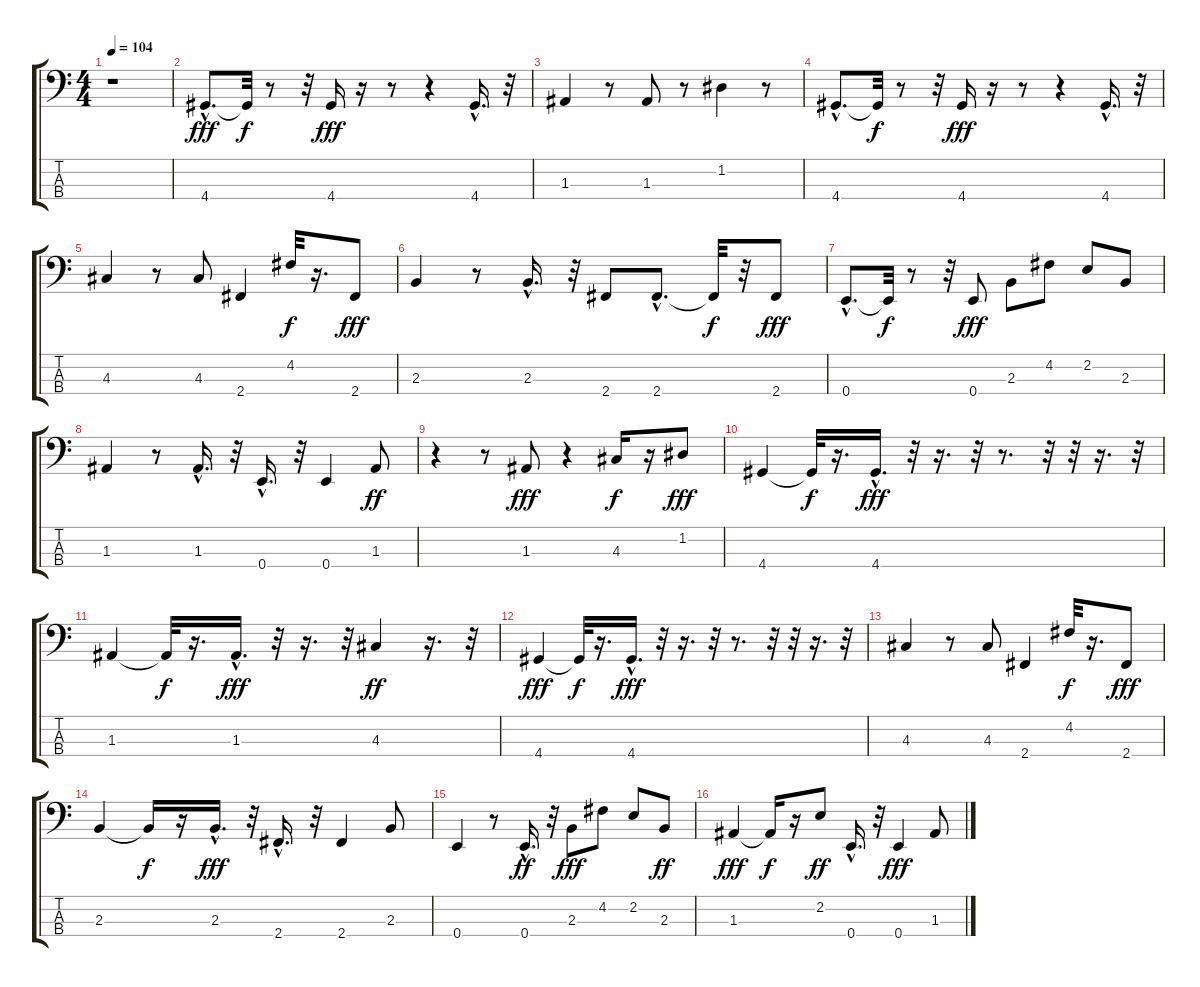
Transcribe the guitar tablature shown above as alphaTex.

\track "" {instrument fretlessbass}
\staff {score tabs}
\tuning (G2 D2 A1 E1) {hide}
\ts (4 4)
\tempo 104
\clef f4
\ks c
r.1{dy fff instrument fretlessbass} |
4.4{hac}.8{d} 4.4{t}.32{dy f} r.8 r.32 4.4.16{dy fff} r.16 r.8 r.4 4.4{hac}.16{d} r.32 |
1.3.4 r.8 1.3.8 r.8 1.2.4 r.8 |
4.4{hac}.8{d} 4.4{t}.32{dy f} r.8 r.32 4.4.16{dy fff} r.16 r.8 r.4 4.4{hac}.16{d} r.32 |
4.3.4 r.8 4.3.8 2.4.4 4.2.32{dy f} r.16{d} 2.4.8{dy fff} |
2.3.4 r.8 2.3{hac}.16{d} r.32 2.4.8 2.4{hac}.8{d} 2.4{t}.32{dy f} r.32 2.4.8{dy fff} |
0.4{hac}.8{d} 0.4{t}.32{dy f} r.8 r.32 0.4.8{dy fff} 2.3.8 4.2.8 2.2.8 2.3.8 |
1.3.4 r.8 1.3{hac}.16{d} r.32 0.4{hac}.16{d} r.32 0.4.4 1.3.8{dy ff} |
r.4 r.8 1.3.8{dy fff} r.4 4.3.16{dy f} r.16 1.2.8{dy fff} |
4.4.4 4.4{t}.32{dy f} r.16{d} 4.4{hac}.16{d dy fff} r.32 r.16{d} r.32 r.8{d} r.32 r.32 r.16{d} r.32 |
1.3.4 1.3{t}.32{dy f} r.16{d} 1.3{hac}.16{d dy fff} r.32 r.16{d} r.32 4.3.4{dy ff} r.16{d} r.32 |
4.4.4{dy fff} 4.4{t}.32{dy f} r.16{d} 4.4{hac}.16{d dy fff} r.32 r.16{d} r.32 r.8{d} r.32 r.32 r.16{d} r.32 |
4.3.4 r.8 4.3.8 2.4.4 4.2.32{dy f} r.16{d} 2.4.8{dy fff} |
2.3.4 2.3{t}.16{dy f} r.16 2.3{hac}.16{d dy fff} r.32 2.4{hac}.16{d} r.32 2.4.4 2.3.8 |
0.4.4 r.8 0.4{hac}.16{d dy ff} r.32 2.3.8{dy fff} 4.2.8 2.2.8 2.3.8{dy ff} |
1.3.4{dy fff} 1.3{t}.16{dy f} r.16 2.2.8{dy ff} 0.4{hac}.16{d} r.32 0.4.4{dy fff} 1.3.8
